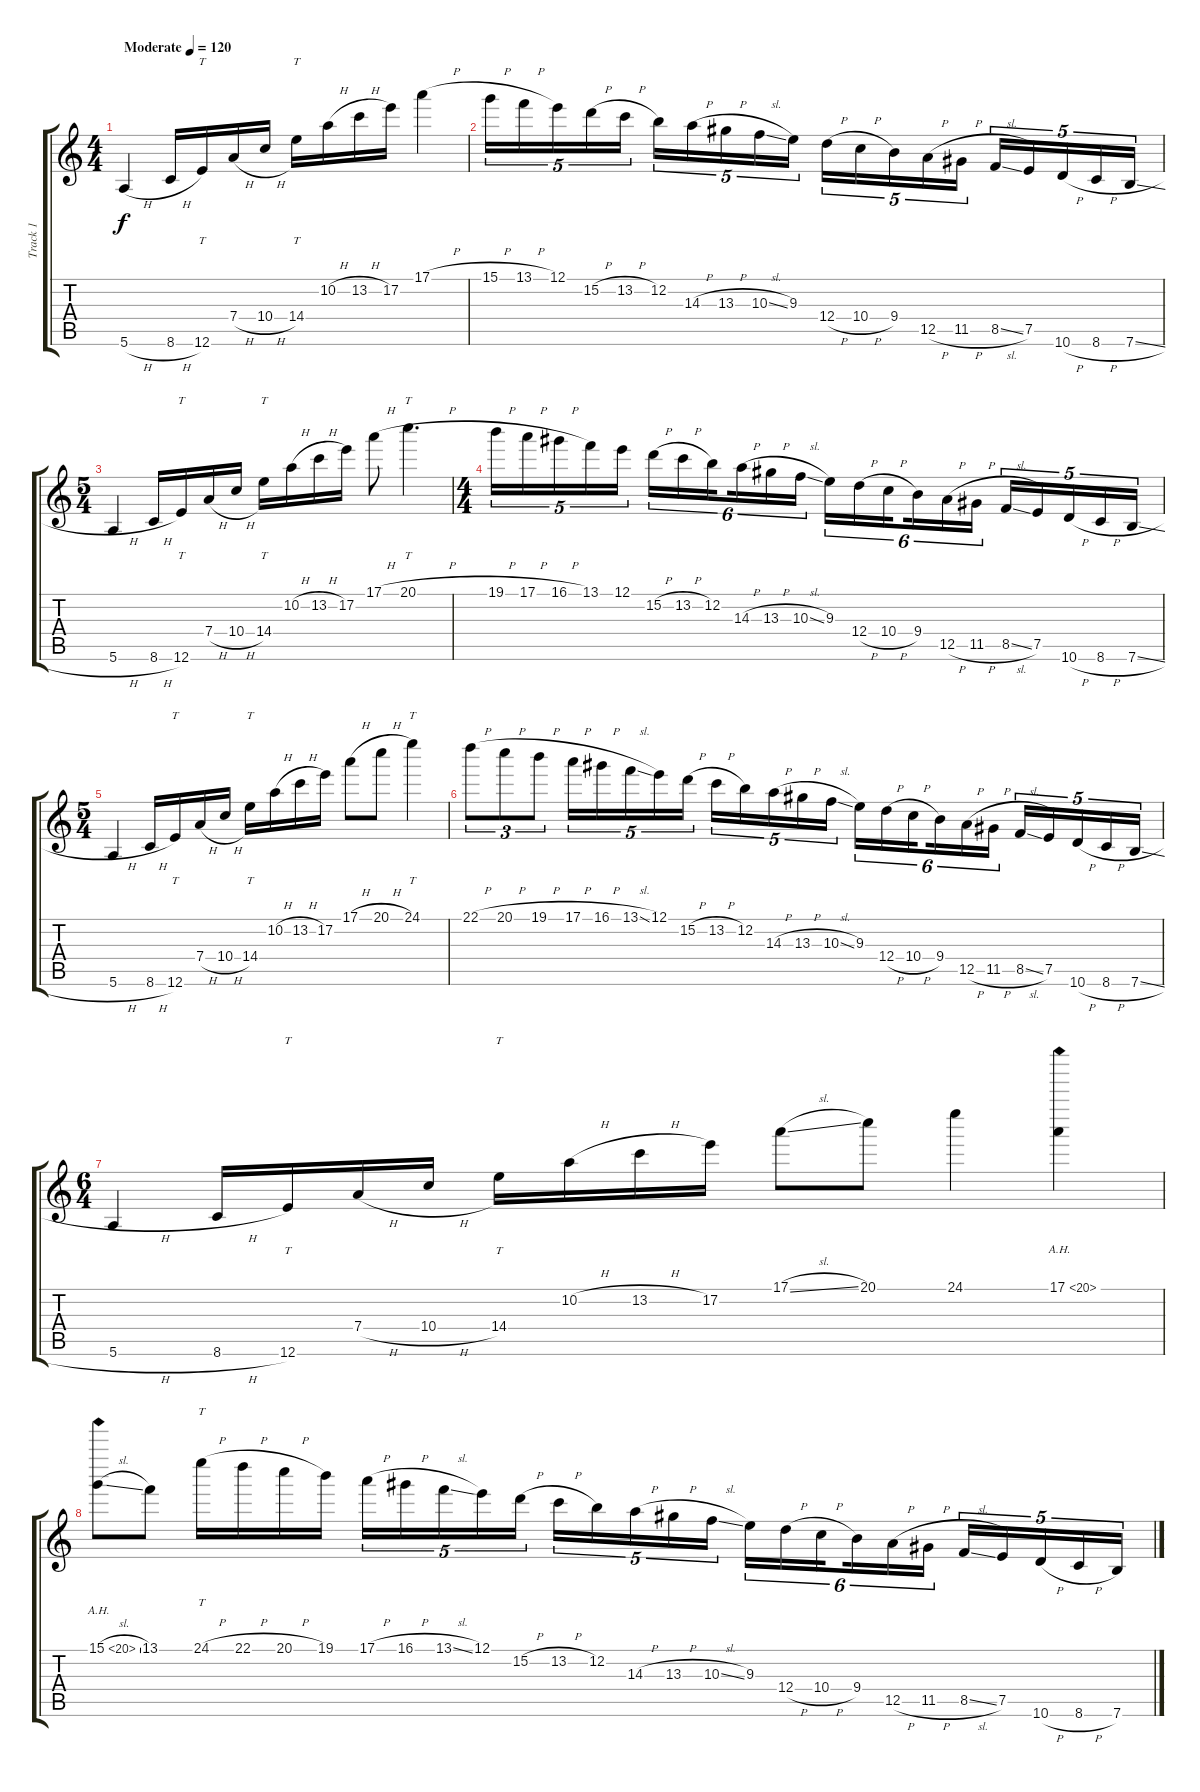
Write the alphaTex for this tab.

\track ("Track 1" "Track 1") {instrument distortionguitar}
\staff {score tabs}
\tuning (E4 B3 G3 D3 A2 E2) {hide}
\ts (4 4)
\tempo (120 "Moderate")
\clef g2
\ks c
5.6{h}.4{dy f instrument distortionguitar} 8.6{h}.16 12.6.16{tt} 7.4{h}.16 10.4{h}.16 14.4.16{tt} 10.2{h}.16 13.2{h}.16 17.2.16 17.1{h}.4 |
15.1{h}.16{tu (5 4)} 13.1{h}.16{tu (5 4)} 12.1.16{tu (5 4)} 15.2{h}.16{tu (5 4)} 13.2{h}.16{tu (5 4)} 12.2.16{tu (5 4)} 14.3{h}.16{tu (5 4)} 13.3{h}.16{tu (5 4)} 10.3{sl}.16{tu (5 4)} 9.3.16{tu (5 4)} 12.4{h}.16{tu (5 4)} 10.4{h}.16{tu (5 4)} 9.4.16{tu (5 4)} 12.5{h}.16{tu (5 4)} 11.5{h}.16{tu (5 4)} 8.5{sl}.16{tu (5 4)} 7.5.16{tu (5 4)} 10.6{h}.16{tu (5 4)} 8.6{h}.16{tu (5 4)} 7.6{sl}.16{tu (5 4)} |
\ts (5 4)
5.6{h}.4 8.6{h}.16 12.6.16{tt} 7.4{h}.16 10.4{h}.16 14.4.16{tt} 10.2{h}.16 13.2{h}.16 17.2.16 17.1{h}.8 20.1{h}.4{tt d} |
\ts (4 4)
19.1{h}.16{tu (5 4)} 17.1{h}.16{tu (5 4)} 16.1{h}.16{tu (5 4)} 13.1.16{tu (5 4)} 12.1.16{tu (5 4)} 15.2{h}.16{tu (6 4)} 13.2{h}.16{tu (6 4)} 12.2.16{tu (6 4) beam splitsecondary} 14.3{h}.16{tu (6 4)} 13.3{h}.16{tu (6 4)} 10.3{sl}.16{tu (6 4)} 9.3.16{tu (6 4)} 12.4{h}.16{tu (6 4)} 10.4{h}.16{tu (6 4) beam splitsecondary} 9.4.16{tu (6 4)} 12.5{h}.16{tu (6 4)} 11.5{h}.16{tu (6 4)} 8.5{sl}.16{tu (5 4)} 7.5.16{tu (5 4)} 10.6{h}.16{tu (5 4)} 8.6{h}.16{tu (5 4)} 7.6{sl}.16{tu (5 4)} |
\ts (5 4)
5.6{h}.4 8.6{h}.16 12.6.16{tt} 7.4{h}.16 10.4{h}.16 14.4.16{tt} 10.2{h}.16 13.2{h}.16 17.2.16 17.1{h}.8 20.1{h}.8 24.1.4{tt} |
22.1{h}.8{tu (3 2)} 20.1{h}.8{tu (3 2)} 19.1{h}.8{tu (3 2)} 17.1{h}.16{tu (5 4)} 16.1{h}.16{tu (5 4)} 13.1{sl}.16{tu (5 4)} 12.1.16{tu (5 4)} 15.2{h}.16{tu (5 4)} 13.2{h}.16{tu (5 4)} 12.2.16{tu (5 4)} 14.3{h}.16{tu (5 4)} 13.3{h}.16{tu (5 4)} 10.3{sl}.16{tu (5 4)} 9.3.16{tu (6 4)} 12.4{h}.16{tu (6 4)} 10.4{h}.16{tu (6 4) beam splitsecondary} 9.4.16{tu (6 4)} 12.5{h}.16{tu (6 4)} 11.5{h}.16{tu (6 4)} 8.5{sl}.16{tu (5 4)} 7.5.16{tu (5 4)} 10.6{h}.16{tu (5 4)} 8.6{h}.16{tu (5 4)} 7.6{sl}.16{tu (5 4)} |
\ts (6 4)
5.6{h}.4 8.6{h}.16 12.6.16{tt} 7.4{h}.16 10.4{h}.16 14.4.16{tt} 10.2{h}.16 13.2{h}.16 17.2.16 17.1{sl}.8 20.1.8 24.1.4 17.1{ah 3}.4 |
15.1{ah 5 sl}.8 13.1.8 24.1{h}.16{tt} 22.1{h}.16 20.1{h}.16 19.1.16{beam splitsecondary} 17.1{h}.16{tu (5 4)} 16.1{h}.16{tu (5 4)} 13.1{sl}.16{tu (5 4)} 12.1.16{tu (5 4)} 15.2{h}.16{tu (5 4)} 13.2{h}.16{tu (5 4)} 12.2.16{tu (5 4)} 14.3{h}.16{tu (5 4)} 13.3{h}.16{tu (5 4)} 10.3{sl}.16{tu (5 4) beam splitsecondary} 9.3.16{tu (6 4)} 12.4{h}.16{tu (6 4)} 10.4{h}.16{tu (6 4) beam splitsecondary} 9.4.16{tu (6 4)} 12.5{h}.16{tu (6 4)} 11.5{h}.16{tu (6 4) beam splitsecondary} 8.5{sl}.16{tu (5 4)} 7.5.16{tu (5 4)} 10.6{h}.16{tu (5 4)} 8.6{h}.16{tu (5 4)} 7.6{sl}.16{tu (5 4)}
